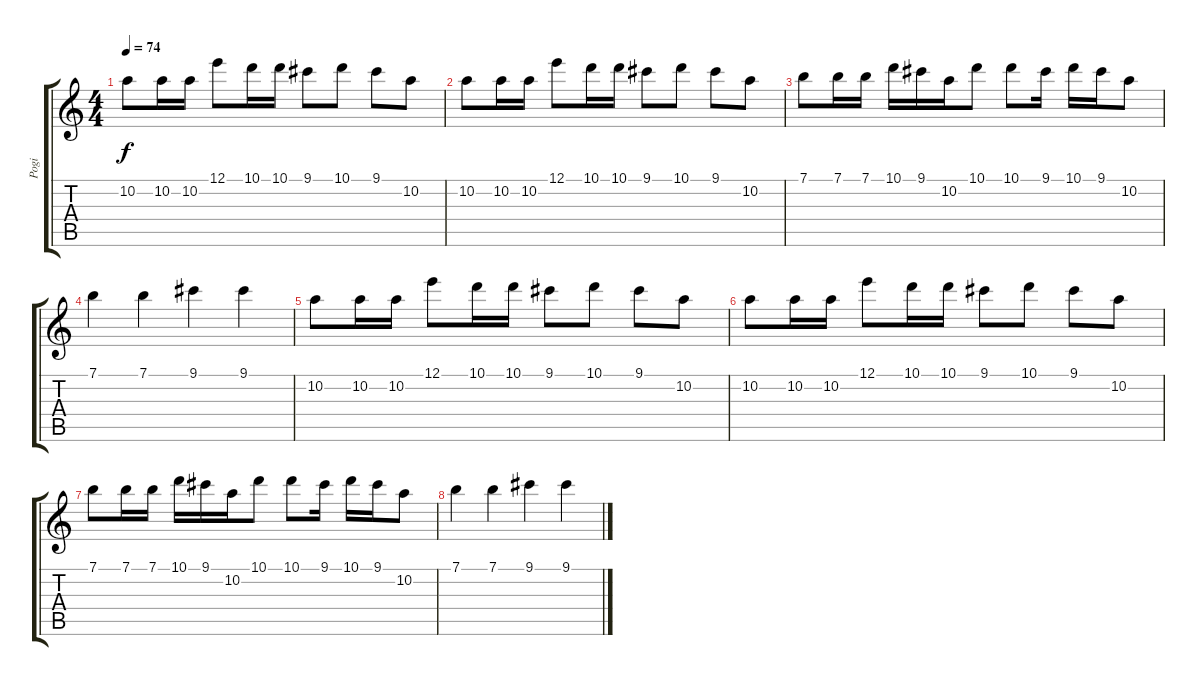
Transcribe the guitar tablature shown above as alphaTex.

\track ("Pogi" "Pogi") {instrument acousticguitarsteel}
\staff {score tabs}
\tuning (E4 B3 G3 D3 A2 E2) {hide}
\ts (4 4)
\tempo 74
\clef g2
\ks c
10.2.8{dy f} 10.2.16 10.2.16 12.1.8 10.1.16 10.1.16 9.1.8 10.1.8 9.1.8 10.2.8 |
10.2.8 10.2.16 10.2.16 12.1.8 10.1.16 10.1.16 9.1.8 10.1.8 9.1.8 10.2.8 |
7.1.8 7.1.16 7.1.16 10.1.16 9.1.16 10.2.16 10.1.8 10.1.8 9.1.16 10.1.16 9.1.16 10.2.8 |
7.1.4 7.1.4 9.1.4 9.1.4 |
10.2.8 10.2.16 10.2.16 12.1.8 10.1.16 10.1.16 9.1.8 10.1.8 9.1.8 10.2.8 |
10.2.8 10.2.16 10.2.16 12.1.8 10.1.16 10.1.16 9.1.8 10.1.8 9.1.8 10.2.8 |
7.1.8 7.1.16 7.1.16 10.1.16 9.1.16 10.2.16 10.1.8 10.1.8 9.1.16 10.1.16 9.1.16 10.2.8 |
7.1.4 7.1.4 9.1.4 9.1.4
